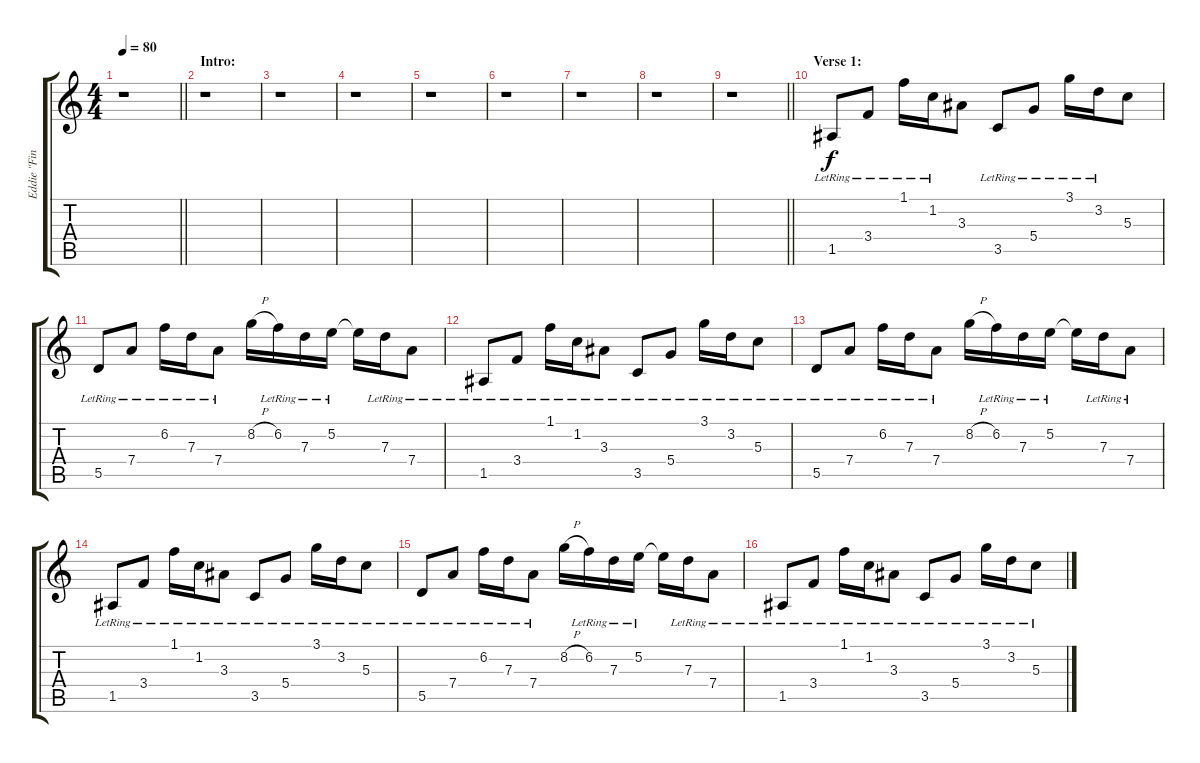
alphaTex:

\track ("Eddie \"Fingers\" Ojeda" "Eddie \"Fin") {instrument electricguitarclean}
\staff {score tabs}
\tuning (E4 B3 G3 D3 A2 E2) {hide}
\ts (4 4)
\tempo 80
\clef g2
\barLineRight lightlight
\ks c
r.1{dy f instrument electricguitarclean} |
\section ("" "Intro:")
r.1 |
r.1 |
r.1 |
r.1 |
r.1 |
r.1 |
r.1 |
\barLineRight lightlight
r.1 |
\section ("" "Verse 1:")
1.5{lr}.8 3.4{lr}.8 1.1{lr}.16 1.2{lr}.16 3.3.8 3.5{lr}.8 5.4{lr}.8 3.1{lr}.16 3.2{lr}.16 5.3.8 |
5.5{lr}.8 7.4{lr}.8 6.2{lr}.16 7.3{lr}.16 7.4{lr}.8 8.2{h}.16 6.2{lr}.16 7.3{lr}.16 5.2{lr}.16 5.2{t}.16 7.3{lr}.16 7.4{lr}.8 |
1.5{lr}.8 3.4{lr}.8 1.1{lr}.16 1.2{lr}.16 3.3{lr}.8 3.5{lr}.8 5.4{lr}.8 3.1{lr}.16 3.2{lr}.16 5.3{lr}.8 |
5.5{lr}.8 7.4{lr}.8 6.2{lr}.16 7.3{lr}.16 7.4{lr}.8 8.2{h}.16 6.2{lr}.16 7.3{lr}.16 5.2{lr}.16 5.2{t}.16 7.3{lr}.16 7.4{lr}.8 |
1.5{lr}.8 3.4{lr}.8 1.1{lr}.16 1.2{lr}.16 3.3{lr}.8 3.5{lr}.8 5.4{lr}.8 3.1{lr}.16 3.2{lr}.16 5.3{lr}.8 |
5.5{lr}.8 7.4{lr}.8 6.2{lr}.16 7.3{lr}.16 7.4{lr}.8 8.2{h}.16 6.2{lr}.16 7.3{lr}.16 5.2{lr}.16 5.2{t}.16 7.3{lr}.16 7.4{lr}.8 |
1.5{lr}.8 3.4{lr}.8 1.1{lr}.16 1.2{lr}.16 3.3{lr}.8 3.5{lr}.8 5.4{lr}.8 3.1{lr}.16 3.2{lr}.16 5.3{lr}.8
